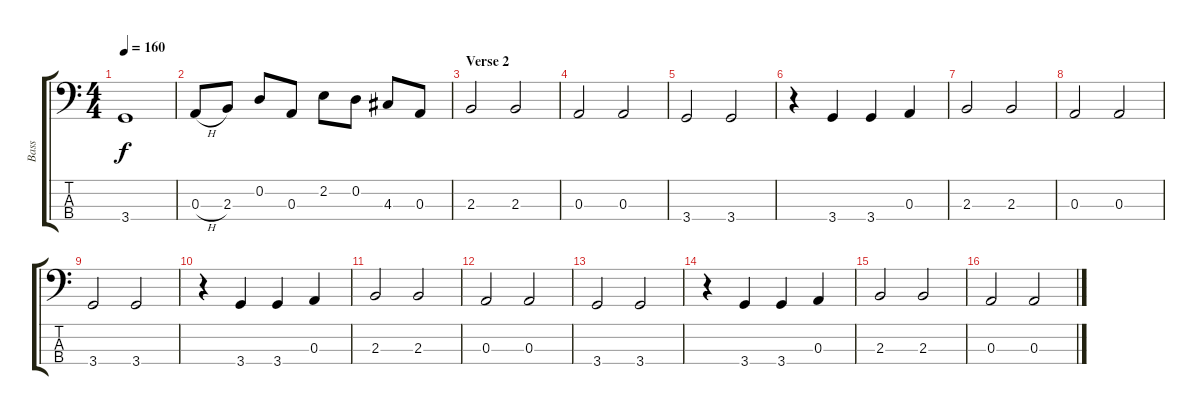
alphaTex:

\track ("Bass" "Bass") {instrument electricbassfinger}
\staff {score tabs}
\tuning (G2 D2 A1 E1) {hide}
\ts (4 4)
\tempo 160
\clef f4
\ks c
3.4.1{dy f} |
0.3{h}.8 2.3.8 0.2.8 0.3.8 2.2.8 0.2.8 4.3.8 0.3.8 |
\section ("" "Verse 2")
2.3.2 2.3.2 |
0.3.2 0.3.2 |
3.4.2 3.4.2 |
r.4 3.4.4 3.4.4 0.3.4 |
2.3.2 2.3.2 |
0.3.2 0.3.2 |
3.4.2 3.4.2 |
r.4 3.4.4 3.4.4 0.3.4 |
2.3.2 2.3.2 |
0.3.2 0.3.2 |
3.4.2 3.4.2 |
r.4 3.4.4 3.4.4 0.3.4 |
2.3.2 2.3.2 |
0.3.2 0.3.2
